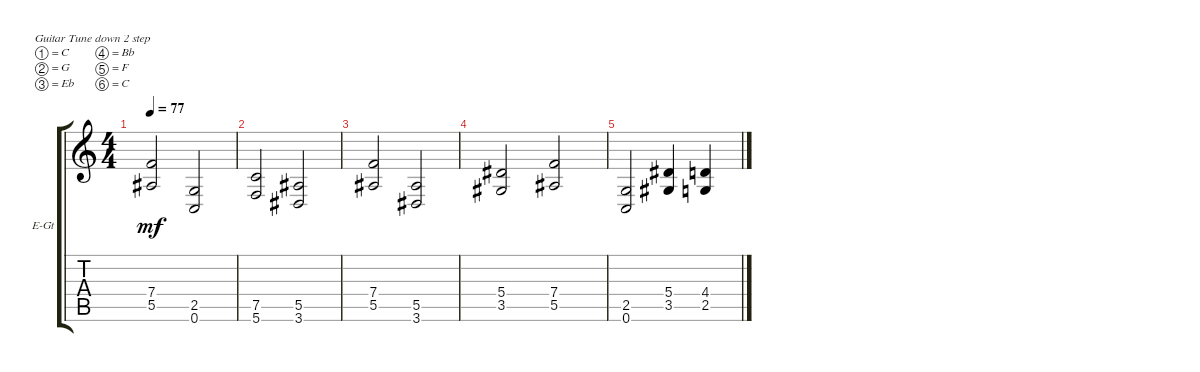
\defaultSystemsLayout 4
\bracketExtendMode groupsimilarinstruments
\firstSystemTrackNameOrientation horizontal
\otherSystemsTrackNameOrientation horizontal
\track ("Electric Guitar" "E-Gt") {instrument distortionguitar}
\staff {score tabs}
\tuning (C4 G3 Eb3 Bb2 F2 C2)
\ts (4 4)
\tempo 77
\clef g2
\ks c
(5.5 7.4).2{dy mf} (0.6 2.5).2 |
(5.6 7.5).2 (3.6 5.5).2 |
(5.5 7.4).2 (3.6 5.5).2 |
(3.5 5.4).2 (5.5 7.4).2 |
(0.6 2.5).2 (3.5 5.4).4 (2.5 4.4).4
